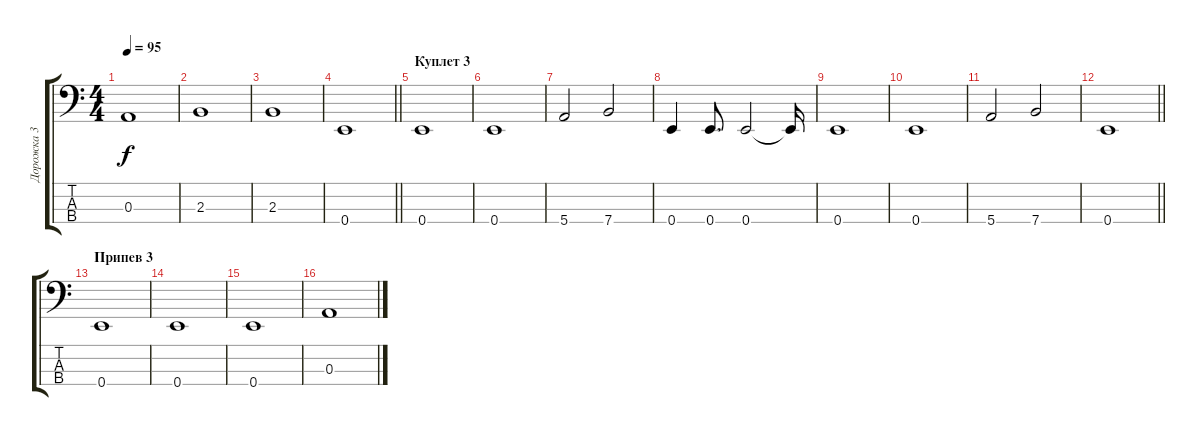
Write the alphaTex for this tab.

\track ("Дорожка 3" "Дорожка 3") {instrument electricbassfinger}
\staff {score tabs}
\tuning (G2 D2 A1 E1) {hide}
\ts (4 4)
\tempo 95
\clef f4
\ks c
0.3.1{dy f} |
2.3.1 |
2.3.1 |
\barLineRight lightlight
0.4.1 |
\section ("" "Куплет 3")
0.4.1 |
0.4.1 |
5.4.2 7.4.2 |
0.4.4 0.4.8{d} 0.4.2 0.4{t}.16 |
0.4.1 |
0.4.1 |
5.4.2 7.4.2 |
\barLineRight lightlight
0.4.1 |
\section ("" "Припев 3")
0.4.1 |
0.4.1 |
0.4.1 |
0.3.1
